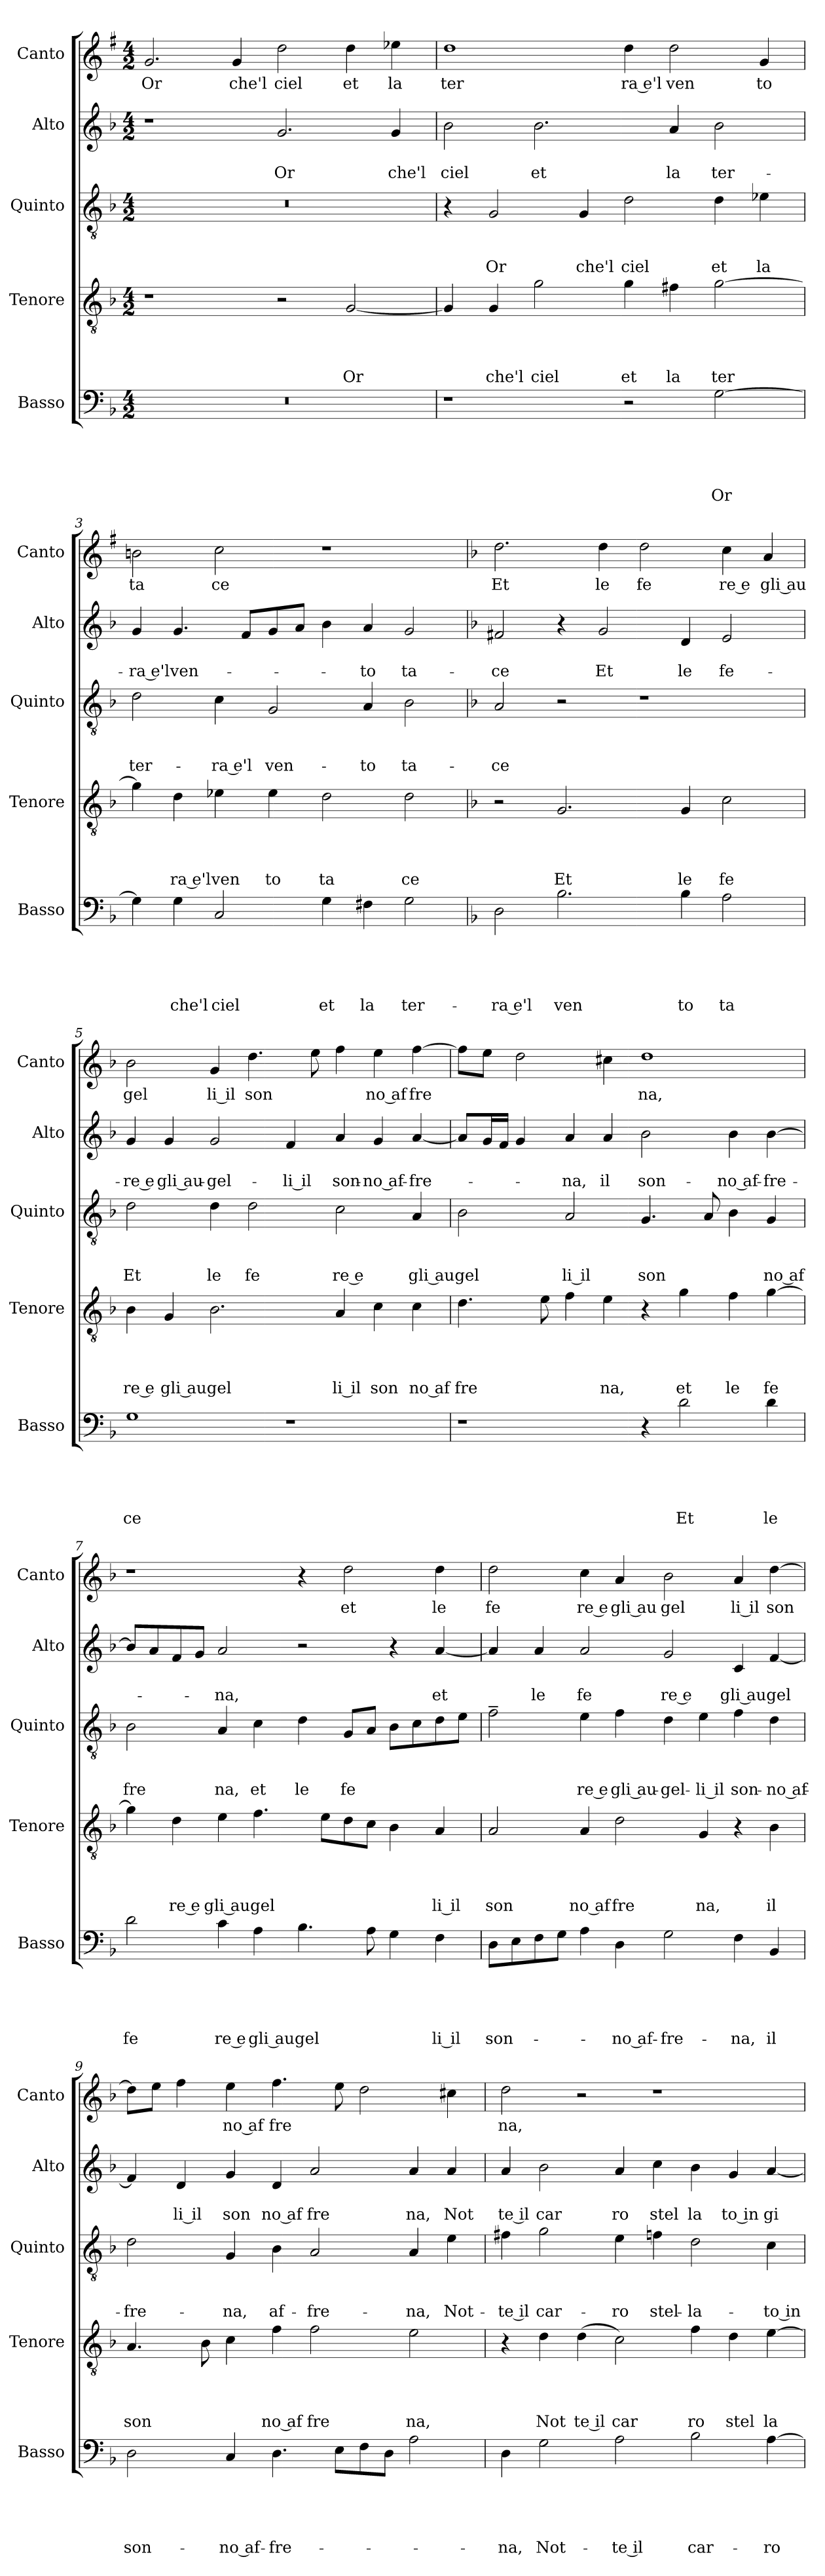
**kern	**text	**text	**text	**text	**text	**kern	**text	**text	**text	**text	**kern	**text	**text	**text	**kern	**text	**text	**kern	**text
*part5	*part5	*part5	*part5	*part5	*part5	*part4	*part4	*part4	*part4	*part4	*part3	*part3	*part3	*part3	*part2	*part2	*part2	*part1	*part1
*staff5	*staff5	*staff5	*staff5	*staff5	*staff5	*staff4	*staff4	*staff4	*staff4	*staff4	*staff3	*staff3	*staff3	*staff3	*staff2	*staff2	*staff2	*staff1	*staff1
*I"Basso	*	*	*	*	*	*I"Tenore	*	*	*	*	*I"Quinto	*	*	*	*I"Alto	*	*	*I"Canto	*
*I'Basso	*	*	*	*	*	*I'Tenore	*	*	*	*	*I'Quinto	*	*	*	*I'Alto	*	*	*I'Canto	*
*clefF4	*	*	*	*	*	*clefGv2	*	*	*	*	*clefGv2	*	*	*	*clefG2	*	*	*clefG2	*
*	*	*	*	*	*	*	*	*	*	*	*	*	*	*	*	*	*	*ITrd1c2	*
*k[b-]	*	*	*	*	*	*k[b-]	*	*	*	*	*k[b-]	*	*	*	*k[b-]	*	*	*k[b-]	*
*F:	*	*	*	*	*	*F:	*	*	*	*	*F:	*	*	*	*F:	*	*	*F:	*
*M4/2	*	*	*	*	*	*M4/2	*	*	*	*	*M4/2	*	*	*	*M4/2	*	*	*M4/2	*
=1	=1	=1	=1	=1	=1	=1	=1	=1	=1	=1	=1	=1	=1	=1	=1	=1	=1	=1	=1
!	!	!	!	!	!	!	!	!	!	!	!	!	!	!	!	!	!	!	!LO:LY:b
0r	.	.	.	.	.	1r	.	.	.	.	0r	.	.	.	1r	.	.	2.f/	Or
!	!	!	!	!	!	!	!	!	!	!	!	!	!	!	!	!	!	!	!LO:LY:b
.	.	.	.	.	.	.	.	.	.	.	.	.	.	.	.	.	.	4f/	che'l
!	!	!	!	!	!	!	!	!	!	!	!	!	!	!	!	!	!LO:LY:b	!	!LO:LY:b
.	.	.	.	.	.	2r	.	.	.	.	.	.	.	.	2.g/	.	Or	2cc\	ciel
!	!	!	!	!	!	!	!	!	!	!LO:LY:b	!	!	!	!	!	!	!	!	!LO:LY:b
.	.	.	.	.	.	[<2G/	.	.	.	Or	.	.	.	.	.	.	.	4cc\	et
!	!	!	!	!	!	!	!	!	!	!	!	!	!	!	!	!	!LO:LY:b	!	!LO:LY:b
.	.	.	.	.	.	.	.	.	.	.	.	.	.	.	4g/	.	che'l	4dd-X\	la
=2	=2	=2	=2	=2	=2	=2	=2	=2	=2	=2	=2	=2	=2	=2	=2	=2	=2	=2	=2
!	!	!	!	!	!	!	!	!	!	!	!	!	!	!	!	!	!LO:LY:b	!	!LO:LY:b
1r	.	.	.	.	.	4G/]	.	.	.	.	4r	.	.	.	2b-\	.	ciel	1cc	ter
!	!	!	!	!	!	!	!	!	!	!LO:LY:b	!	!	!	!LO:LY:b	!	!	!	!	!
.	.	.	.	.	.	4G/	.	.	.	che'l	2G/	.	.	Or	.	.	.	.	.
!	!	!	!	!	!	!	!	!	!	!LO:LY:b	!	!	!	!	!	!	!LO:LY:b	!	!
.	.	.	.	.	.	2g\	.	.	.	ciel	.	.	.	.	2.b-\	.	et	.	.
!	!	!	!	!	!	!	!	!	!	!	!	!	!	!LO:LY:b	!	!	!	!	!
.	.	.	.	.	.	.	.	.	.	.	4G/	.	.	che'l	.	.	.	.	.
!	!	!	!	!	!	!	!	!	!	!LO:LY:b	!	!	!	!LO:LY:b	!	!	!	!	!LO:LY:b:rj
2r	.	.	.	.	.	4g\	.	.	.	et	2d\	.	.	ciel	.	.	.	4cc\	ra e'l
!	!	!	!	!	!	!	!	!	!	!LO:LY:b	!	!	!	!	!	!	!LO:LY:b	!	!LO:LY:b
.	.	.	.	.	.	4f#X\	.	.	.	la	.	.	.	.	4a/	.	la	2cc\	ven
!	!	!	!	!	!LO:LY:b	!	!	!	!	!LO:LY:b	!	!	!	!LO:LY:b	!	!	!LO:LY:b	!	!
[>2G\	.	.	.	.	Or	[>2g\	.	.	.	ter	4d\	.	.	et	2b-\	.	ter-	.	.
!	!	!	!	!	!	!	!	!	!	!	!	!	!	!LO:LY:b	!	!	!	!	!LO:LY:b
.	.	.	.	.	.	.	.	.	.	.	4e-X\	.	.	la	.	.	.	4f/	to
=3	=3	=3	=3	=3	=3	=3	=3	=3	=3	=3	=3	=3	=3	=3	=3	=3	=3	=3	=3
!	!	!	!	!	!	!	!	!	!	!	!	!	!	!LO:LY:b	!	!	!LO:LY:b:rj	!	!LO:LY:b
4G\]	.	.	.	.	.	4g\]	.	.	.	.	2d\	.	.	ter-	4g/	.	-ra e'l	2an\	ta
!	!	!	!	!	!LO:LY:b	!	!	!	!	!LO:LY:b:rj	!	!	!	!	!	!	!LO:LY:b	!	!
(4G\	.	.	.	.	che'l	4d\	.	.	.	ra e'l	.	.	.	.	4.g/	.	ven-	.	.
!	!	!	!	!	!LO:LY:b	!	!	!	!	!LO:LY:b	!	!	!	!LO:LY:b:rj	!	!	!	!	!LO:LY:b
2C/	.	.	.	.	ciel	4e-X\	.	.	.	ven	4c\	.	.	-ra e'l	.	.	.	2b-\	ce
.	.	.	.	.	.	.	.	.	.	.	.	.	.	.	8f/L	.	.	.	.
!	!	!	!	!	!	!	!	!	!	!LO:LY:b	!	!	!	!LO:LY:b	!	!	!	!	!
.	.	.	.	.	.	4e-\	.	.	.	to	2G/	.	.	ven-	8g/	.	.	.	.
.	.	.	.	.	.	.	.	.	.	.	.	.	.	.	8a/J	.	.	.	.
!	!	!	!	!	!LO:LY:b	!	!	!	!	!LO:LY:b	!	!	!	!	!	!	!	!	!
4G\	.	.	.	.	et	2d\	.	.	.	ta	.	.	.	.	4b-\	.	.	1r	.
!	!	!	!	!	!LO:LY:b	!	!	!	!	!	!	!	!	!LO:LY:b	!	!	!LO:LY:b	!	!
4F#X\	.	.	.	.	la	.	.	.	.	.	4A/	.	.	-to	4a/	.	-to	.	.
!	!	!	!	!	!LO:LY:b	!	!	!	!	!LO:LY:b	!	!	!	!LO:LY:b	!	!	!LO:LY:b	!	!
2G\	.	.	.	.	ter-	2d\	.	.	.	ce	2B-\	.	.	ta-	2g/	.	ta-	.	.
!!LO:LB:g=z
=4	=4	=4	=4	=4	=4	=4	=4	=4	=4	=4	=4	=4	=4	=4	=4	=4	=4	=4	=4
*	*	*	*	*	*	*	*	*	*	*	*	*	*	*	*	*	*	*k[b-e-a-]	*
*	*	*	*	*	*	*	*	*	*	*	*	*	*	*	*	*	*	*E-:	*
!	!	!	!	!	!LO:LY:b:rj	!	!	!	!	!	!	!	!	!LO:LY:b	!	!	!LO:LY:b	!	!LO:LY:b
2D\	.	.	.	.	-ra e'l	2r	.	.	.	.	2A/	.	.	-ce	2f#X/	.	-ce	2.cc\	Et
!	!	!	!	!	!LO:LY:b	!	!	!	!	!LO:LY:b	!	!	!	!	!	!	!	!	!
2.B-\	.	.	.	.	ven	2.G/	.	.	.	Et	2r	.	.	.	4r	.	.	.	.
!	!	!	!	!	!	!	!	!	!	!	!	!	!	!	!	!	!LO:LY:b	!	!LO:LY:b
.	.	.	.	.	.	.	.	.	.	.	.	.	.	.	2g/	.	Et	4cc\	le
!	!	!	!	!	!	!	!	!	!	!	!	!	!	!	!	!	!	!	!LO:LY:b
.	.	.	.	.	.	.	.	.	.	.	1r	.	.	.	.	.	.	2cc\	fe
!	!	!	!	!	!LO:LY:b	!	!	!	!	!LO:LY:b	!	!	!	!	!	!	!LO:LY:b	!	!
4B-\	.	.	.	.	to	4G/	.	.	.	le	.	.	.	.	4d/	.	le	.	.
!	!	!	!	!	!LO:LY:b	!	!	!	!	!LO:LY:b	!	!	!	!	!	!	!LO:LY:b	!	!LO:LY:b:rj
2A\	.	.	.	.	ta	2c\	.	.	.	fe	.	.	.	.	2e/	.	fe-	4b-\	re e
!	!	!	!	!	!	!	!	!	!	!	!	!	!	!	!	!	!	!	!LO:LY:b:rj
.	.	.	.	.	.	.	.	.	.	.	.	.	.	.	.	.	.	4g/	gli au
=5	=5	=5	=5	=5	=5	=5	=5	=5	=5	=5	=5	=5	=5	=5	=5	=5	=5	=5	=5
!	!	!	!	!	!LO:LY:b	!	!	!	!	!LO:LY:b:rj	!	!	!	!LO:LY:b	!	!	!LO:LY:b:rj	!	!LO:LY:b
1G	.	.	.	.	ce	4B-\	.	.	.	re e	2d\	.	.	Et	4g/	.	-re e	2a->\	gel
!	!	!	!	!	!	!	!	!	!	!LO:LY:b:rj	!	!	!	!	!	!	!LO:LY:b:rj	!	!
.	.	.	.	.	.	4G/	.	.	.	gli au	.	.	.	.	4g/	.	gli au-	.	.
!	!	!	!	!	!	!	!	!	!	!LO:LY:b	!	!	!	!LO:LY:b	!	!	!LO:LY:b	!	!LO:LY:b:rj
.	.	.	.	.	.	2.B-\	.	.	.	gel	4d\	.	.	le	2g/	.	-gel-	4f/	li il
!	!	!	!	!	!	!	!	!	!	!	!	!	!	!LO:LY:b	!	!	!	!	!LO:LY:b
.	.	.	.	.	.	.	.	.	.	.	2d\	.	.	fe	.	.	.	4.cc\	son
!	!	!	!	!	!	!	!	!	!	!	!	!	!	!	!	!	!LO:LY:b:rj	!	!
1r	.	.	.	.	.	.	.	.	.	.	.	.	.	.	4f/	.	-li il	.	.
.	.	.	.	.	.	.	.	.	.	.	.	.	.	.	.	.	.	8dd\	.
!	!	!	!	!	!	!	!	!	!	!LO:LY:b:rj	!	!	!	!LO:LY:b:rj	!	!	!LO:LY:b	!	!
.	.	.	.	.	.	4A/	.	.	.	li il	2c\	.	.	re e	4a/	.	son-	4ee-\	.
!	!	!	!	!	!	!	!	!	!	!LO:LY:b	!	!	!	!	!	!	!LO:LY:b:rj	!	!LO:LY:b:rj
.	.	.	.	.	.	4c\	.	.	.	son	.	.	.	.	4g/	.	-no af-	4dd\	no af
!	!	!	!	!	!	!	!	!	!	!LO:LY:b:rj	!	!	!	!LO:LY:b:rj	!	!	!LO:LY:b	!	!LO:LY:b
.	.	.	.	.	.	4c\	.	.	.	no af	4A/	.	.	gli au	[<4a/	.	-fre-	[>4ee-\	fre
=6	=6	=6	=6	=6	=6	=6	=6	=6	=6	=6	=6	=6	=6	=6	=6	=6	=6	=6	=6
!	!	!	!	!	!	!	!	!	!	!LO:LY:b	!	!	!	!LO:LY:b	!	!	!	!	!
1r	.	.	.	.	.	4.d\	.	.	.	fre	2B-\	.	.	gel	8a/L]	.	.	8ee-\L]	.
.	.	.	.	.	.	.	.	.	.	.	.	.	.	.	16g/L	.	.	8dd\J	.
.	.	.	.	.	.	.	.	.	.	.	.	.	.	.	16f/JJ	.	.	.	.
.	.	.	.	.	.	.	.	.	.	.	.	.	.	.	4g/	.	.	2cc\	.
.	.	.	.	.	.	8e\	.	.	.	.	.	.	.	.	.	.	.	.	.
!	!	!	!	!	!	!	!	!	!	!	!	!	!	!LO:LY:b:rj	!	!	!LO:LY:b	!	!
.	.	.	.	.	.	4f\	.	.	.	.	2A/	.	.	li il	4a/	.	-na,	.	.
!	!	!	!	!	!	!	!	!	!	!LO:LY:b	!	!	!	!	!	!	!LO:LY:b	!	!
.	.	.	.	.	.	4e\	.	.	.	na,	.	.	.	.	4a/	.	il	4b\	.
!	!	!	!	!	!	!	!	!	!	!	!	!	!	!LO:LY:b	!	!	!LO:LY:b	!	!LO:LY:b
4r	.	.	.	.	.	4r	.	.	.	.	4.G/	.	.	son	2b-\	.	son-	1cc	na,
!	!	!	!	!	!LO:LY:b	!	!	!	!	!LO:LY:b	!	!	!	!	!	!	!	!	!
2d\	.	.	.	.	Et	4g\	.	.	.	et	.	.	.	.	.	.	.	.	.
.	.	.	.	.	.	.	.	.	.	.	8A/	.	.	.	.	.	.	.	.
!	!	!	!	!	!	!	!	!	!	!LO:LY:b	!	!	!	!	!	!	!LO:LY:b:rj	!	!
.	.	.	.	.	.	4f\	.	.	.	le	4B-\	.	.	.	4b-\	.	-no af-	.	.
!	!	!	!	!	!LO:LY:b	!	!	!	!	!LO:LY:b	!	!	!	!LO:LY:b:rj	!	!	!LO:LY:b	!	!
4d\	.	.	.	.	le	[>4g\	.	.	.	fe	4G/	.	.	no af	[<4b-\	.	-fre-	.	.
=7	=7	=7	=7	=7	=7	=7	=7	=7	=7	=7	=7	=7	=7	=7	=7	=7	=7	=7	=7
!	!	!	!	!	!LO:LY:b	!	!	!	!	!	!	!	!	!LO:LY:b	!	!	!	!	!
2d\	.	.	.	.	fe	4g\]	.	.	.	.	2B-\	.	.	fre	8b-/L]	.	.	1r	.
.	.	.	.	.	.	.	.	.	.	.	.	.	.	.	8a/	.	.	.	.
!	!	!	!	!	!	!	!	!	!	!LO:LY:b:rj	!	!	!	!	!	!	!	!	!
.	.	.	.	.	.	4d\	.	.	.	re e	.	.	.	.	8f/	.	.	.	.
.	.	.	.	.	.	.	.	.	.	.	.	.	.	.	8g/J	.	.	.	.
!	!	!	!	!	!LO:LY:b:rj	!	!	!	!	!LO:LY:b:rj	!	!	!	!LO:LY:b	!	!	!LO:LY:b	!	!
4c\	.	.	.	.	re e	4e\	.	.	.	gli au	4A/	.	.	na,	2a/	.	-na,	.	.
!	!	!	!	!	!LO:LY:b:rj	!	!	!	!	!LO:LY:b	!	!	!	!LO:LY:b	!	!	!	!	!
4A\	.	.	.	.	gli au	4.f\	.	.	.	gel	4c\	.	.	et	.	.	.	.	.
!	!	!	!	!	!LO:LY:b	!	!	!	!	!	!	!	!	!LO:LY:b	!	!	!	!	!
4.B-\	.	.	.	.	gel	.	.	.	.	.	4d\	.	.	le	2r	.	.	4r	.
.	.	.	.	.	.	8e\L	.	.	.	.	.	.	.	.	.	.	.	.	.
!	!	!	!	!	!	!	!	!	!	!	!	!	!	!LO:LY:b	!	!	!	!	!LO:LY:b
.	.	.	.	.	.	8d\	.	.	.	.	8G/L	.	.	fe	.	.	.	2cc\	et
8A\	.	.	.	.	.	8c\J	.	.	.	.	8A/J	.	.	.	.	.	.	.	.
4G\	.	.	.	.	.	4B-\	.	.	.	.	8B-\L	.	.	.	4r	.	.	.	.
.	.	.	.	.	.	.	.	.	.	.	8c\	.	.	.	.	.	.	.	.
!	!	!	!	!	!LO:LY:b:rj	!	!	!	!	!LO:LY:b:rj	!	!	!	!	!	!	!LO:LY:b	!	!LO:LY:b
4F\	.	.	.	.	li il	4A/	.	.	.	li il	8d\	.	.	.	[<4a/	.	et	4cc\	le
.	.	.	.	.	.	.	.	.	.	.	8e\J	.	.	.	.	.	.	.	.
!!LO:LB:g=z
=8	=8	=8	=8	=8	=8	=8	=8	=8	=8	=8	=8	=8	=8	=8	=8	=8	=8	=8	=8
!	!	!	!	!	!LO:LY:b	!	!	!	!	!LO:LY:b	!	!	!	!	!	!	!	!	!LO:LY:b
8D\L	.	.	.	.	son-	2A/	.	.	.	son	2f~>\	.	.	.	4a/]	.	.	2cc\	fe
8E\	.	.	.	.	.	.	.	.	.	.	.	.	.	.	.	.	.	.	.
!	!	!	!	!	!	!	!	!	!	!	!	!	!	!	!	!	!LO:LY:b	!	!
8F\	.	.	.	.	.	.	.	.	.	.	.	.	.	.	4a/	.	le	.	.
8G\J	.	.	.	.	.	.	.	.	.	.	.	.	.	.	.	.	.	.	.
!	!	!	!	!	!	!	!	!	!	!LO:LY:b:rj	!	!	!	!LO:LY:b:rj	!	!	!LO:LY:b	!	!LO:LY:b:rj
4A\	.	.	.	.	.	4A/	.	.	.	no af	4e\	.	.	re e	2a/	.	fe	4b-\	re e
!	!	!	!	!	!LO:LY:b:rj	!	!	!	!	!LO:LY:b	!	!	!	!LO:LY:b:rj	!	!	!	!	!LO:LY:b:rj
4D\	.	.	.	.	-no af-	2d\	.	.	.	fre	4f\	.	.	gli au-	.	.	.	4g/	gli au
!	!	!	!	!	!LO:LY:b	!	!	!	!	!	!	!	!	!LO:LY:b	!	!	!LO:LY:b:rj	!	!LO:LY:b
2G\	.	.	.	.	-fre-	.	.	.	.	.	4d\	.	.	-gel-	2g/	.	re e	2a-\	gel
!	!	!	!	!	!	!	!	!	!	!LO:LY:b	!	!	!	!LO:LY:b:rj	!	!	!	!	!
.	.	.	.	.	.	4G/	.	.	.	na,	4e\	.	.	-li il	.	.	.	.	.
!	!	!	!	!	!LO:LY:b	!	!	!	!	!	!	!	!	!LO:LY:b	!	!	!LO:LY:b:rj	!	!LO:LY:b:rj
4F\	.	.	.	.	-na,	4r	.	.	.	.	4f\	.	.	son-	(4c/	.	gli au	4g/	li il
!	!	!	!	!	!LO:LY:b	!	!	!	!	!LO:LY:b	!	!	!	!LO:LY:b:rj	!	!	!LO:LY:b	!	!LO:LY:b
4BB-/	.	.	.	.	il	4B-\	.	.	.	il	4d\	.	.	-no af-	[<4f/	.	gel	[>4cc\	son
=9	=9	=9	=9	=9	=9	=9	=9	=9	=9	=9	=9	=9	=9	=9	=9	=9	=9	=9	=9
!	!	!	!	!	!LO:LY:b	!	!	!	!	!LO:LY:b	!	!	!	!LO:LY:b	!	!	!	!	!
2D\	.	.	.	.	son-	4.A/	.	.	.	son	2d\	.	.	-fre-	4f/]	.	.	8cc\L]	.
.	.	.	.	.	.	.	.	.	.	.	.	.	.	.	.	.	.	8dd\J	.
!	!	!	!	!	!	!	!	!	!	!	!	!	!	!	!	!	!LO:LY:b:rj	!	!
.	.	.	.	.	.	.	.	.	.	.	.	.	.	.	4d/	.	li il	4ee-\	.
.	.	.	.	.	.	8B-\	.	.	.	.	.	.	.	.	.	.	.	.	.
!	!	!	!	!	!LO:LY:b:rj	!	!	!	!	!	!	!	!	!LO:LY:b	!	!	!LO:LY:b	!	!LO:LY:b:rj
4C/	.	.	.	.	-no af-	4c\	.	.	.	.	4G/	.	.	-na,	4g/	.	son	4dd\	no af
!	!	!	!	!	!LO:LY:b	!	!	!	!	!LO:LY:b:rj	!	!	!	!LO:LY:b	!	!	!LO:LY:b:rj	!	!LO:LY:b
4.D\	.	.	.	.	-fre-	4f\	.	.	.	no af	4B-\	.	.	af-	4d/	.	no af	4.ee-\	fre
!	!	!	!	!	!	!	!	!	!	!LO:LY:b	!	!	!	!LO:LY:b	!	!	!LO:LY:b	!	!
.	.	.	.	.	.	2f\	.	.	.	fre	2A/	.	.	-fre-	2a/	.	fre	.	.
8E\L	.	.	.	.	.	.	.	.	.	.	.	.	.	.	.	.	.	8dd\	.
8F\	.	.	.	.	.	.	.	.	.	.	.	.	.	.	.	.	.	2cc\	.
8D\J	.	.	.	.	.	.	.	.	.	.	.	.	.	.	.	.	.	.	.
!	!	!	!	!	!	!	!	!	!	!LO:LY:b	!	!	!	!LO:LY:b	!	!	!LO:LY:b	!	!
2A\	.	.	.	.	.	2e\	.	.	.	na,	4A/	.	.	-na,	4a/	.	na,	.	.
!	!	!	!	!	!	!	!	!	!	!	!	!	!	!LO:LY:b	!	!	!LO:LY:b	!	!
.	.	.	.	.	.	.	.	.	.	.	4e\	.	.	Not-	4a/	.	Not	4b\	.
=10	=10	=10	=10	=10	=10	=10	=10	=10	=10	=10	=10	=10	=10	=10	=10	=10	=10	=10	=10
!	!	!	!	!	!LO:LY:b	!	!	!	!	!	!	!	!	!LO:LY:b:rj	!	!	!LO:LY:b:rj	!	!LO:LY:b
4D\	.	.	.	.	-na,	4r	.	.	.	.	4f#X\	.	.	-te il	4a/	.	te il	2cc\	na,
!	!	!	!	!	!LO:LY:b	!	!	!	!	!LO:LY:b	!	!	!	!LO:LY:b	!	!	!LO:LY:b	!	!
2G\	.	.	.	.	Not-	4d\	.	.	.	Not	2g\	.	.	car-	2b-\	.	car	.	.
!	!	!	!	!	!	!	!	!	!	!LO:LY:b:rj	!	!	!	!	!	!	!	!	!
.	.	.	.	.	.	(<4d\	.	.	.	te il	.	.	.	.	.	.	.	2r	.
!	!	!	!	!	!LO:LY:b:rj	!	!	!	!	!LO:LY:b	!	!	!	!LO:LY:b	!	!	!LO:LY:b	!	!
2A\	.	.	.	.	-te il	2c\)	.	.	.	car	4e\	.	.	-ro	4a/	.	ro	.	.
!	!	!	!	!	!	!	!	!	!	!	!	!	!	!LO:LY:b	!	!	!LO:LY:b	!	!
.	.	.	.	.	.	.	.	.	.	.	4fn\	.	.	stel-	4cc\	.	stel	1r	.
!	!	!	!	!	!LO:LY:b	!	!	!	!	!LO:LY:b	!	!	!	!LO:LY:b	!	!	!LO:LY:b	!	!
2B-\	.	.	.	.	car-	4f\	.	.	.	ro	2d\	.	.	-la-	4b-\	.	la	.	.
!	!	!	!	!	!	!	!	!	!	!LO:LY:b	!	!	!	!	!	!	!LO:LY:b:rj	!	!
.	.	.	.	.	.	4d\	.	.	.	stel	.	.	.	.	4g/	.	to in	.	.
!	!	!	!	!	!LO:LY:b	!	!	!	!	!LO:LY:b	!	!	!	!LO:LY:b:rj	!	!	!LO:LY:b	!	!
[>4A\	.	.	.	.	-ro	[>4e\	.	.	.	la	4c\	.	.	-to in	[<4a/	.	gi	.	.
=	=	=	=	=	=	=	=	=	=	=	=	=	=	=	=	=	=	=	=
*-	*-	*-	*-	*-	*-	*-	*-	*-	*-	*-	*-	*-	*-	*-	*-	*-	*-	*-	*-
